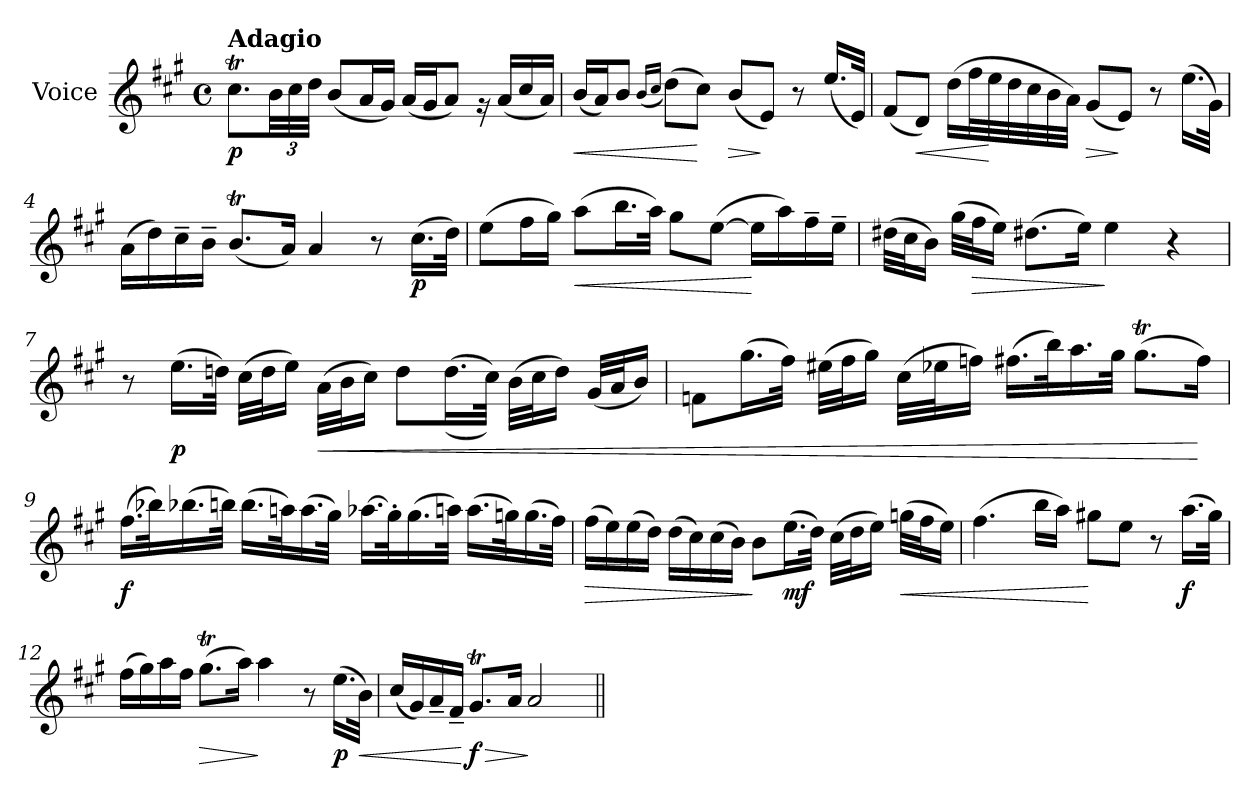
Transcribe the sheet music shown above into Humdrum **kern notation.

**kern	**dynam
*part1	*part1
*staff1	*staff1
*I"Voice	*
*I'V	*
*clefG2	*
*k[f#c#g#]	*
*A:	*
*M4/4	*
*met(c)	*
=1	=1
!LO:TX:a:B:t=Adagio	!
!	!LO:DY:b
8.cc#t\L	p
*Xbrackettup	*
48b\LL	.
48cc#\	.
48dd\JJJ	.
(<8b/L	.
16a/L	.
16g#/JJ)	.
(<16a/LL	.
16g#/J	.
8a/J)	.
16rg	.
(<16a/LL	.
16cc#/	.
16a/JJ)	.
=2	=2
!	!LO:HP:b
(<16b/LL	<
16a/J)	.
8b/J	.
(<16qb/LL	.
16qcc#/JJ	.
(>8dd\L)	.
8cc#\J)	[
!	!LO:HP:b
(<8b/L	>
8e/J)	]
8r	.
(<16.ee/LL	.
32e/JJk)	.
!!LO:LB:g=z
=3	=3
(<8f#/L	.
!	!LO:HP:b
8d/J)	<
(>16dd\LL	.
32ff#\L	.
32ee\	[
32dd\	.
32cc#\	.
32b\	.
32a\JJJ)	.
!	!LO:HP:b
(<8g#/L	>
8e/J)	]
8r	.
(>16.ee\LL	.
32g#\JJk)	.
!!LO:LB:g=z
=4	=4
(>16a\LL	.
16dd\)	.
16cc#~>\	.
16b~>\JJ	.
(<8.bT/L	.
16a/Jk)	.
4a/	.
8r	.
!	!LO:DY:b
(>16.cc#\LL	p
32dd\JJk)	.
=5	=5
(>8ee\L	.
16ff#\L	.
16gg#\JJ)	.
!	!LO:HP:b
(>8aa\L	<
16.bb\L	.
32aa\JJk)	.
8gg#\L	.
(>[8ee\J	.
16ee\LL]	[
16aa\)	.
16ff#~>\	.
16ee~>\JJ	.
=6	=6
(>32dd#X\LLL	.
32cc#\J	.
16b\JJ)	.
(>32gg#\LLL	.
!	!LO:HP:b
32ff#\J	>
16ee\JJ)	.
(>8.dd#X\L	.
16ee\Jk)	.
4ee\	]
4r	.
!!LO:LB:g=z
=7	=7
8r	.
!	!LO:DY:b
(>16.ee\LL	p
32ddn\JJk)	.
(>32cc#\LLL	.
32dd\J	.
16ee\JJ)	.
!	!LO:HP:b
(>32a\LLL	<
32b\J	.
16cc#\JJ)	.
8dd\L	.
(>(<16.dd\L	.
32cc#\JJk))	.
(>32b\LLL	.
32cc#\J	.
16dd\JJ)	.
(<32g#/LLL	.
32a/J	.
16b/JJ)	.
=8	=8
8fni\L	.
(>16.gg#\L	.
32ff#\JJk)	.
(>32ee#X\LLL	.
32ff#\J	.
16gg#\JJ)	.
(>32cc#\LLL	.
32ee-Xi\J	.
16ffni\JJ)	.
(>16.ff#\LL	.
32bb\k)	.
16.aa\	.
32gg#\JJk	.
(>8.gg#t\L	.
16ff#\Jk)	[
!!LO:LB:g=z
=9	=9
!	!LO:DY:b
(>16.ff#\LL	f
32bb-Xi\k)	.
(>16.bb-Xi\	.
32bb\JJk)	.
(>16.bb\LL	.
32aan\k)	.
(>16.aa\	.
32gg#\JJk)	.
[16.aa-Xi\LL	.
32gg#'>\k]	.
(>16.gg#\	.
32aa\JJk)	.
(>16.aa\LL	.
32ggn\k)	.
(>16.gg\	.
32ff#\JJk)	.
!!LO:LB:g=z
=10	=10
!	!LO:HP:b
(>16ff#\LL	>
16ee\)	.
(>16ee\	.
16dd\JJ)	.
(>16dd\LL	.
16cc#\)	.
(>16cc#\	.
16b\JJ)	.
8b\L	]
!	!LO:DY:b
(>16.ee\L	mf
32dd\JJk)	.
(>32cc#\LLL	.
32dd\J	.
16ee\JJ)	.
!	!LO:HP:b
(>32ggn\LLL	<
32ff#\J	.
16ee\JJ)	.
=11	=11
(>4.ff#\	.
16bb\LL	.
16aa\JJ)	.
8gg#X\L	[
8ee\J	.
8r	.
!	!LO:DY:b
(>16.aa\LL	f
32gg#\JJk)	.
=12	=12
(>16ff#\LL	.
16gg#\)	.
16aa\	.
16ff#\JJ	.
!	!LO:HP:b
(>8.gg#t\L	>
16aa\Jk)	.
4aa\	]
8r	.
!	!LO:DY:b
(>16.ee\LL	p
!	!LO:HP:b
32b\JJk)	<
!!LO:LB:g=z
=13	=13
(<16cc#/LL	.
16g#/)	.
16a~</	.
16f#~</JJ	.
!	!LO:HP:n=1:b
!	!LO:DY:n=1:b
8.g#t/L	[ > f
16a/Jk	.
2a/	]
=||	=||
*-	*-
